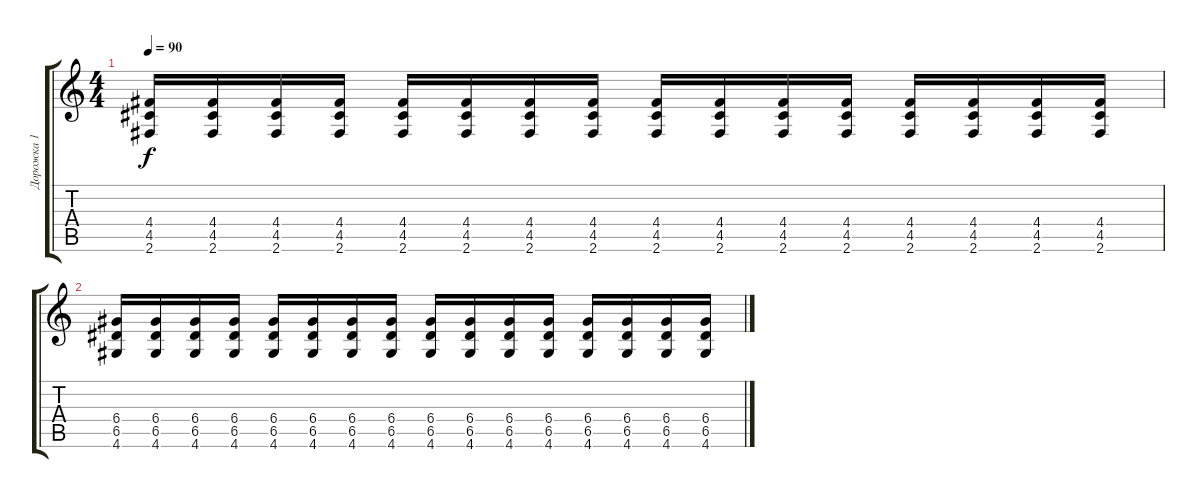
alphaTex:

\track ("Дорожка 1" "Дорожка 1") {instrument distortionguitar}
\staff {score tabs}
\tuning (E4 B3 G3 D3 A2 E2) {hide}
\ts (4 4)
\tempo 90
\clef g2
\ks c
(4.4 4.5 2.6).16{dy f} (4.4 4.5 2.6).16 (4.4 4.5 2.6).16 (4.4 4.5 2.6).16 (4.4 4.5 2.6).16 (4.4 4.5 2.6).16 (4.4 4.5 2.6).16 (4.4 4.5 2.6).16 (4.4 4.5 2.6).16 (4.4 4.5 2.6).16 (4.4 4.5 2.6).16 (4.4 4.5 2.6).16 (4.4 4.5 2.6).16 (4.4 4.5 2.6).16 (4.4 4.5 2.6).16 (4.4 4.5 2.6).16 |
(6.4 6.5 4.6).16 (6.4 6.5 4.6).16 (6.4 6.5 4.6).16 (6.4 6.5 4.6).16 (6.4 6.5 4.6).16 (6.4 6.5 4.6).16 (6.4 6.5 4.6).16 (6.4 6.5 4.6).16 (6.4 6.5 4.6).16 (6.4 6.5 4.6).16 (6.4 6.5 4.6).16 (6.4 6.5 4.6).16 (6.4 6.5 4.6).16 (6.4 6.5 4.6).16 (6.4 6.5 4.6).16 (6.4 6.5 4.6).16
